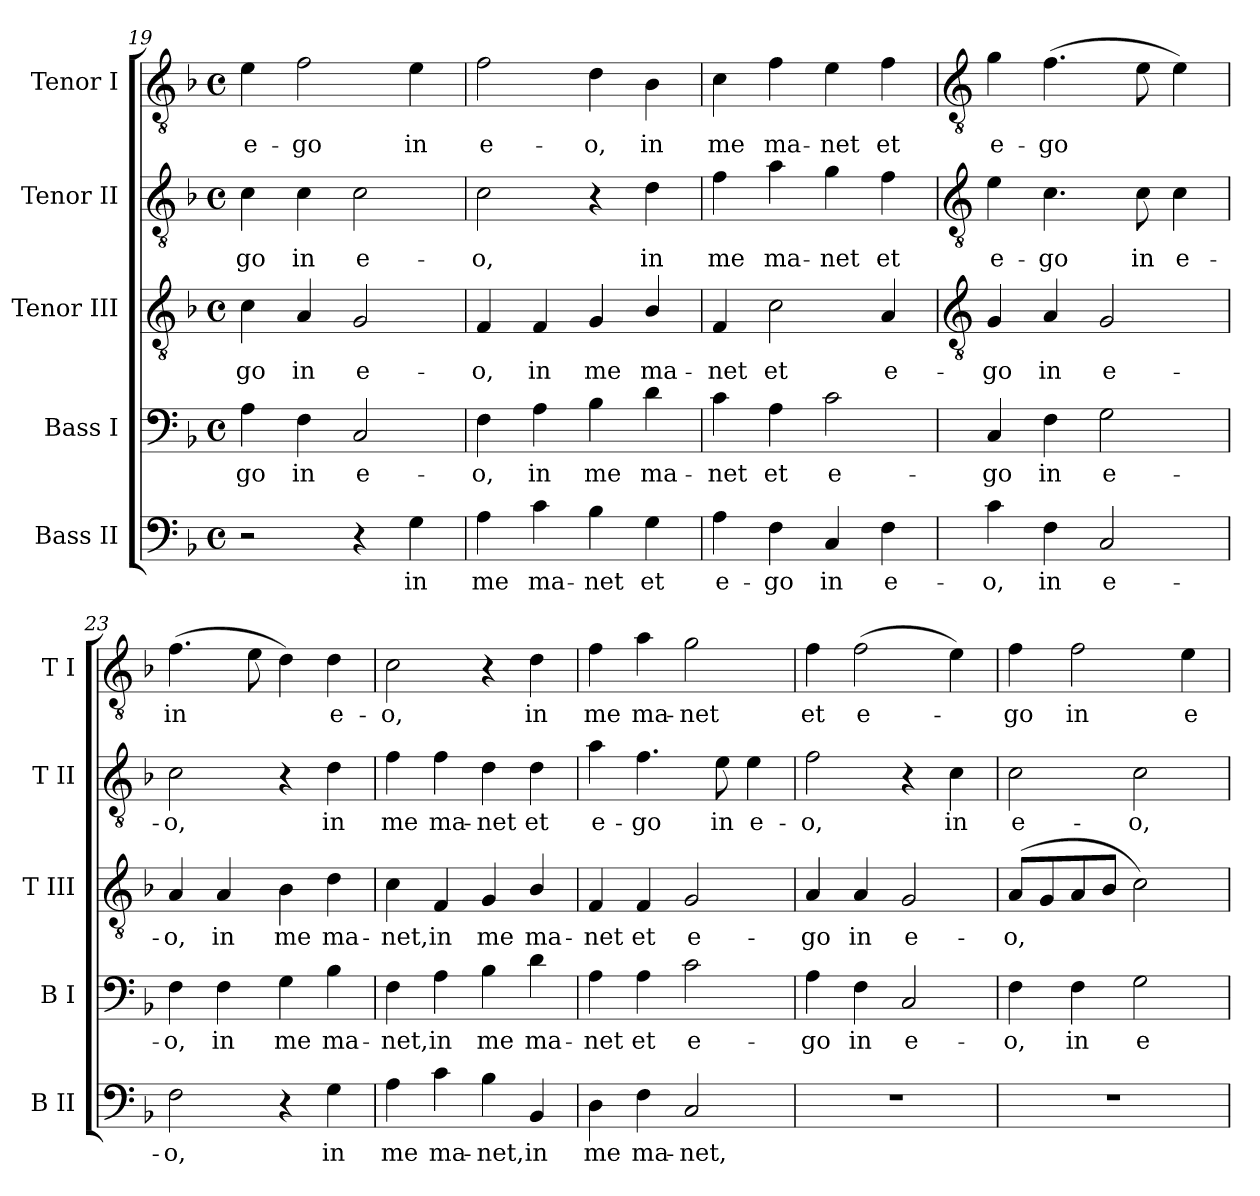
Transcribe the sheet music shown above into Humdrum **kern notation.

**kern	**text	**kern	**text	**kern	**text	**kern	**text	**kern	**text
*part5	*part5	*part4	*part4	*part3	*part3	*part2	*part2	*part1	*part1
*staff5	*staff5	*staff4	*staff4	*staff3	*staff3	*staff2	*staff2	*staff1	*staff1
*I"Bass II	*	*I"Bass I	*	*I"Tenor III	*	*I"Tenor II	*	*I"Tenor I	*
*I'B II	*	*I'B I	*	*I'T III	*	*I'T II	*	*I'T I	*
*clefF4	*	*clefF4	*	*clefGv2	*	*clefGv2	*	*clefGv2	*
*k[b-]	*	*k[b-]	*	*k[b-]	*	*k[b-]	*	*k[b-]	*
*F:	*	*F:	*	*F:	*	*F:	*	*F:	*
*M4/4	*	*M4/4	*	*M4/4	*	*M4/4	*	*M4/4	*
*met(c)	*	*met(c)	*	*met(c)	*	*met(c)	*	*met(c)	*
=19	=19	=19	=19	=19	=19	=19	=19	=19	=19
!	!	!	!LO:LY:b	!	!LO:LY:b	!	!LO:LY:b	!	!LO:LY:b
2r	.	4A	-go	4c	-go	4c	-go	4e	e-
!	!	!	!LO:LY:b	!	!LO:LY:b	!	!LO:LY:b	!	!LO:LY:b
.	.	4F	in	4A	in	4c	in	2f	-go
!	!	!	!LO:LY:b	!	!LO:LY:b	!	!LO:LY:b	!	!
4r	.	2C	e-	2G	e-	2c	e-	.	.
!	!LO:LY:b	!	!	!	!	!	!	!	!LO:LY:b
4G	in	.	.	.	.	.	.	4e	in
=20	=20	=20	=20	=20	=20	=20	=20	=20	=20
!	!LO:LY:b	!	!LO:LY:b	!	!LO:LY:b	!	!LO:LY:b	!	!LO:LY:b
4A	me	4F	-o,	4F	-o,	2c	-o,	2f	e-
!	!LO:LY:b	!	!LO:LY:b	!	!LO:LY:b	!	!	!	!
4c	ma-	4A	in	4F	in	.	.	.	.
!	!LO:LY:b	!	!LO:LY:b	!	!LO:LY:b	!	!	!	!LO:LY:b
4B-	-net	4B-	me	4G	me	4r	.	4d	-o,
!	!LO:LY:b	!	!LO:LY:b	!	!LO:LY:b	!	!LO:LY:b	!	!LO:LY:b
4G	et	4d	ma-	4B-/	ma-	4d	in	4B-	in
=21	=21	=21	=21	=21	=21	=21	=21	=21	=21
!	!LO:LY:b	!	!LO:LY:b	!	!LO:LY:b	!	!LO:LY:b	!	!LO:LY:b
4A	e-	4c	-net	4F	-net	4f	me	4c	me
!	!LO:LY:b	!	!LO:LY:b	!	!LO:LY:b	!	!LO:LY:b	!	!LO:LY:b
4F	-go	4A	et	2c	et	4a	ma-	4f	ma-
!	!LO:LY:b	!	!LO:LY:b	!	!	!	!LO:LY:b	!	!LO:LY:b
4C	in	2c	e-	.	.	4g	-net	4e	-net
!	!LO:LY:b	!	!	!	!LO:LY:b	!	!LO:LY:b	!	!LO:LY:b
4F	e-	.	.	4A	e-	4f	et	4f	et
!!LO:LB:g=z
=22	=22	=22	=22	=22	=22	=22	=22	=22	=22
*	*	*	*	*clefGv2	*	*clefGv2	*	*clefGv2	*
!	!LO:LY:b	!	!LO:LY:b	!	!LO:LY:b	!	!LO:LY:b	!	!LO:LY:b
4c	-o,	4C	-go	4G	-go	4e	e-	4g	e-
!	!LO:LY:b	!	!LO:LY:b	!	!LO:LY:b	!	!LO:LY:b	!	!LO:LY:b
4F	in	4F	in	4A	in	4.c	-go	(>4.f	-go
!	!LO:LY:b	!	!LO:LY:b	!	!LO:LY:b	!	!	!	!
2C	e-	2G	e-	2G	e-	.	.	.	.
!	!	!	!	!	!	!	!LO:LY:b	!	!
.	.	.	.	.	.	8c	in	8e	.
!	!	!	!	!	!	!	!LO:LY:b	!	!
.	.	.	.	.	.	4c	e-	4e)	.
=23	=23	=23	=23	=23	=23	=23	=23	=23	=23
!	!LO:LY:b	!	!LO:LY:b	!	!LO:LY:b	!	!LO:LY:b	!	!LO:LY:b
2F	-o,	4F	-o,	4A	-o,	2c	-o,	(>4.f	in
!	!	!	!LO:LY:b	!	!LO:LY:b	!	!	!	!
.	.	4F	in	4A	in	.	.	.	.
.	.	.	.	.	.	.	.	8e	.
!	!	!	!LO:LY:b	!	!LO:LY:b	!	!	!	!
4r	.	4G	me	4B-	me	4r	.	4d)	.
!	!LO:LY:b	!	!LO:LY:b	!	!LO:LY:b	!	!LO:LY:b	!	!LO:LY:b
4G	in	4B-	ma-	4d	ma-	4d	in	4d	e-
=24	=24	=24	=24	=24	=24	=24	=24	=24	=24
!	!LO:LY:b	!	!LO:LY:b	!	!LO:LY:b	!	!LO:LY:b	!	!LO:LY:b
4A	me	4F	-net,	4c	-net,	4f	me	2c	-o,
!	!LO:LY:b	!	!LO:LY:b	!	!LO:LY:b	!	!LO:LY:b	!	!
4c	ma-	4A	in	4F	in	4f	ma-	.	.
!	!LO:LY:b	!	!LO:LY:b	!	!LO:LY:b	!	!LO:LY:b	!	!
4B-	-net,	4B-	me	4G	me	4d	-net	4r	.
!	!LO:LY:b	!	!LO:LY:b	!	!LO:LY:b	!	!LO:LY:b	!	!LO:LY:b
4BB-	in	4d	ma-	4B-/	ma-	4d	et	4d	in
=25	=25	=25	=25	=25	=25	=25	=25	=25	=25
!	!LO:LY:b	!	!LO:LY:b	!	!LO:LY:b	!	!LO:LY:b	!	!LO:LY:b
4D	me	4A	-net	4F	-net	4a	e-	4f	me
!	!LO:LY:b	!	!LO:LY:b	!	!LO:LY:b	!	!LO:LY:b	!	!LO:LY:b
4F	ma-	4A	et	4F	et	4.f	-go	4a	ma-
!	!LO:LY:b	!	!LO:LY:b	!	!LO:LY:b	!	!	!	!LO:LY:b
2C	-net,	2c	e-	2G	e-	.	.	2g	-net
!	!	!	!	!	!	!	!LO:LY:b	!	!
.	.	.	.	.	.	8e	in	.	.
!	!	!	!	!	!	!	!LO:LY:b	!	!
.	.	.	.	.	.	4e	e-	.	.
=26	=26	=26	=26	=26	=26	=26	=26	=26	=26
!	!	!	!LO:LY:b	!	!LO:LY:b	!	!LO:LY:b	!	!LO:LY:b
1r	.	4A	-go	4A	-go	2f	-o,	4f	et
!	!	!	!LO:LY:b	!	!LO:LY:b	!	!	!	!LO:LY:b
.	.	4F	in	4A	in	.	.	(>2f	e-
!	!	!	!LO:LY:b	!	!LO:LY:b	!	!	!	!
.	.	2C	e-	2G	e-	4r	.	.	.
!	!	!	!	!	!	!	!LO:LY:b	!	!
.	.	.	.	.	.	4c	in	4e)	.
=27	=27	=27	=27	=27	=27	=27	=27	=27	=27
!	!	!	!LO:LY:b	!	!LO:LY:b	!	!LO:LY:b	!	!LO:LY:b
1r	.	4F	-o,	(<8AL	-o,	2c	e-	4f	go
.	.	.	.	8G	.	.	.	.	.
!	!	!	!LO:LY:b	!	!	!	!	!	!LO:LY:b
.	.	4F	in	8A	.	.	.	2f	in
.	.	.	.	8B-J	.	.	.	.	.
!	!	!	!LO:LY:b	!	!	!	!LO:LY:b	!	!
.	.	2G	e-	2c)	.	2c	-o,	.	.
!	!	!	!	!	!	!	!	!	!LO:LY:b
.	.	.	.	.	.	.	.	4e	e-
=	=	=	=	=	=	=	=	=	=
*-	*-	*-	*-	*-	*-	*-	*-	*-	*-
